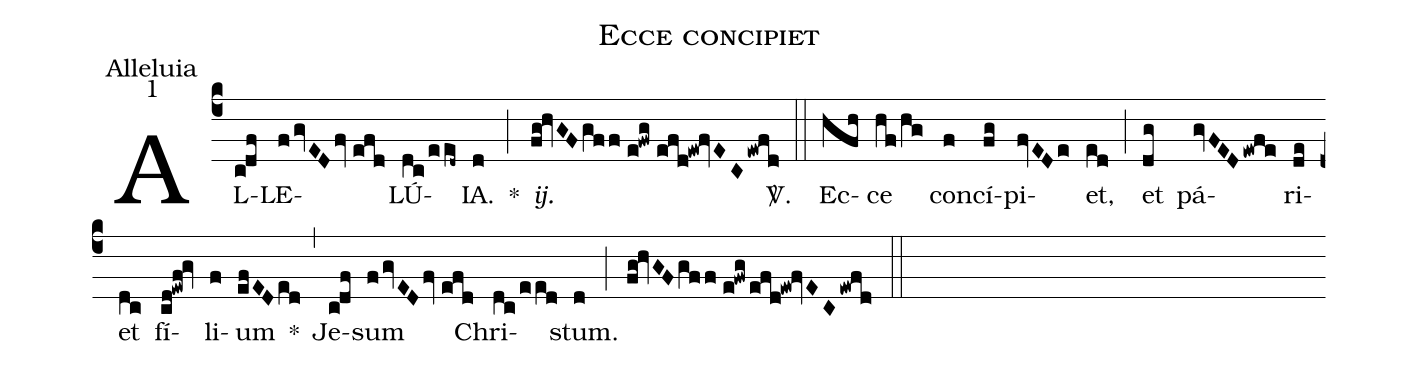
name:Ecce concipiet;
office-part:Alleluia;
mode:1;
%%
(c4) AL(c!df)LE(fgvEDfv//efd)LÚ(dc/eed~)IA.(d) *(;) <i>ij.</i>(fg!hvGFgff//e!fwg//efd!ew!fvECewfd) <sp>V/</sp>.(::) Ec(hfh)ce(hf/hg) con(f)cí(fg)pi(fvEDe)et,(ed) (;) et(dg) pá(gvFEDewfe)ri(de)et(dc) fí(cd!ewf!gv)li(f)um(efEDed) *(,) Je(c!df)sum(fgvEDfv//efd) Chri(dc/eed)stum.(d) (;) (fg!hvGFgff//e!fwg/efd!ew!fvECewfd) (::)
